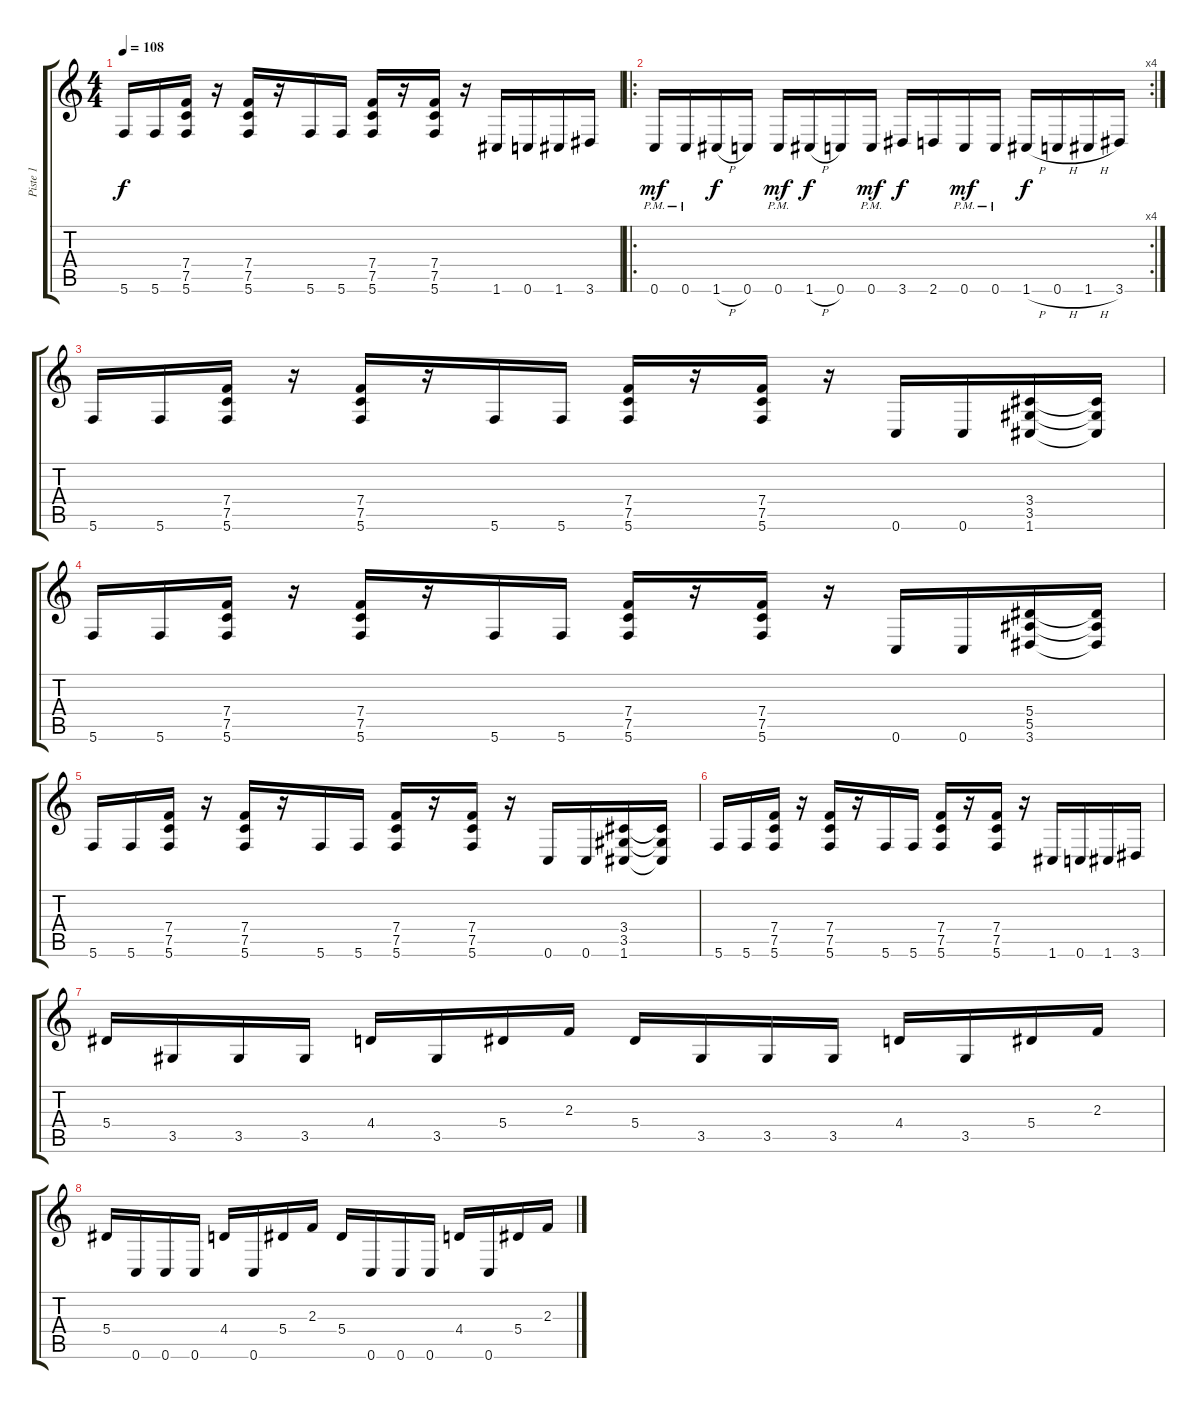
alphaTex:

\track ("Piste 1" "Piste 1") {instrument distortionguitar}
\staff {score tabs}
\tuning (C4 G3 Eb3 Bb2 F2 C2) {hide}
\ts (4 4)
\tempo 108
\clef g2
\ks c
5.6.16{dy f} 5.6.16 (7.4 7.5 5.6).16 r.16 (7.4 7.5 5.6).16 r.16 5.6.16 5.6.16 (7.4 7.5 5.6).16 r.16 (7.4 7.5 5.6).16 r.16 1.6.16 0.6.16 1.6.16 3.6.16 |
\ro
\rc 4
0.6{pm}.16{dy mf} 0.6{pm}.16 1.6{h}.16{dy f} 0.6.16 0.6{pm}.16{dy mf} 1.6{h}.16{dy f} 0.6.16 0.6{pm}.16{dy mf} 3.6.16{dy f} 2.6.16 0.6{pm}.16{dy mf} 0.6{pm}.16 1.6{h}.16{dy f} 0.6{h}.16 1.6{h}.16 3.6.16 |
5.6.16 5.6.16 (7.4 7.5 5.6).16 r.16 (7.4 7.5 5.6).16 r.16 5.6.16 5.6.16 (7.4 7.5 5.6).16 r.16 (7.4 7.5 5.6).16 r.16 0.6.16 0.6.16 (3.4 3.5 1.6).16 (3.4{t} 3.5{t} 1.6{t}).16 |
5.6.16 5.6.16 (7.4 7.5 5.6).16 r.16 (7.4 7.5 5.6).16 r.16 5.6.16 5.6.16 (7.4 7.5 5.6).16 r.16 (7.4 7.5 5.6).16 r.16 0.6.16 0.6.16 (5.4 5.5 3.6).16 (5.4{t} 5.5{t} 3.6{t}).16 |
5.6.16 5.6.16 (7.4 7.5 5.6).16 r.16 (7.4 7.5 5.6).16 r.16 5.6.16 5.6.16 (7.4 7.5 5.6).16 r.16 (7.4 7.5 5.6).16 r.16 0.6.16 0.6.16 (3.4 3.5 1.6).16 (3.4{t} 3.5{t} 1.6{t}).16 |
5.6.16 5.6.16 (7.4 7.5 5.6).16 r.16 (7.4 7.5 5.6).16 r.16 5.6.16 5.6.16 (7.4 7.5 5.6).16 r.16 (7.4 7.5 5.6).16 r.16 1.6.16 0.6.16 1.6.16 3.6.16 |
5.4.16 3.5.16 3.5.16 3.5.16 4.4.16 3.5.16 5.4.16 2.3.16 5.4.16 3.5.16 3.5.16 3.5.16 4.4.16 3.5.16 5.4.16 2.3.16 |
5.4.16 0.6.16 0.6.16 0.6.16 4.4.16 0.6.16 5.4.16 2.3.16 5.4.16 0.6.16 0.6.16 0.6.16 4.4.16 0.6.16 5.4.16 2.3.16
